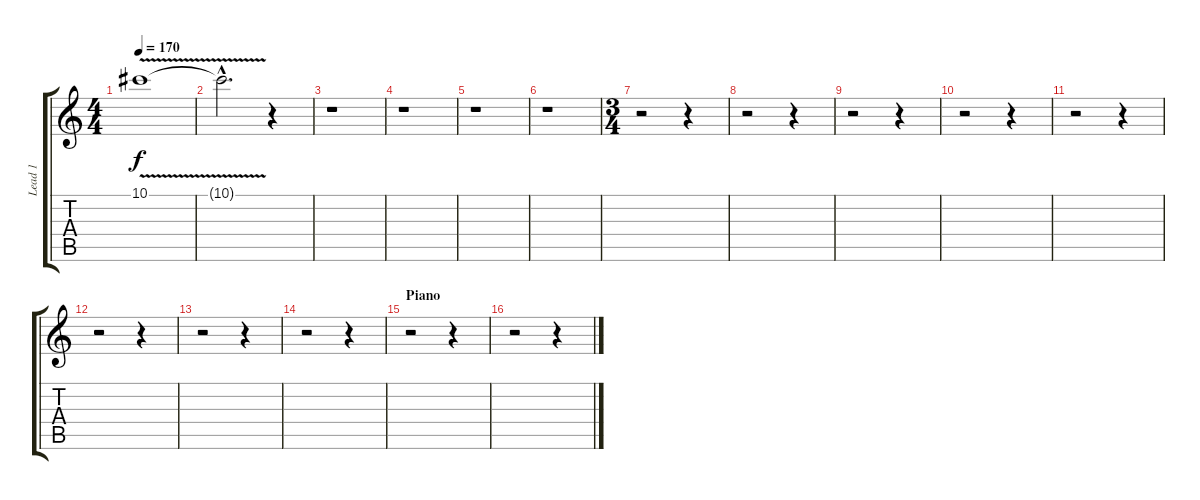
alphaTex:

\track ("Lead 1" "Lead 1") {instrument overdrivenguitar}
\staff {score tabs}
\tuning (Eb4 Bb3 Gb3 Db3 Ab2 Eb2) {hide}
\ts (4 4)
\tempo 170
\clef g2
\ks c
10.1{v}.1{dy f} |
10.1{hac t}.2{d} r.4 |
r.1 |
r.1 |
r.1 |
r.1 |
\ts (3 4)
\section ("" "")
r.2 r.4 |
r.2 r.4 |
r.2 r.4 |
r.2 r.4 |
r.2 r.4 |
r.2 r.4 |
r.2 r.4 |
r.2 r.4 |
\section ("" "Piano")
r.2 r.4 |
r.2 r.4
